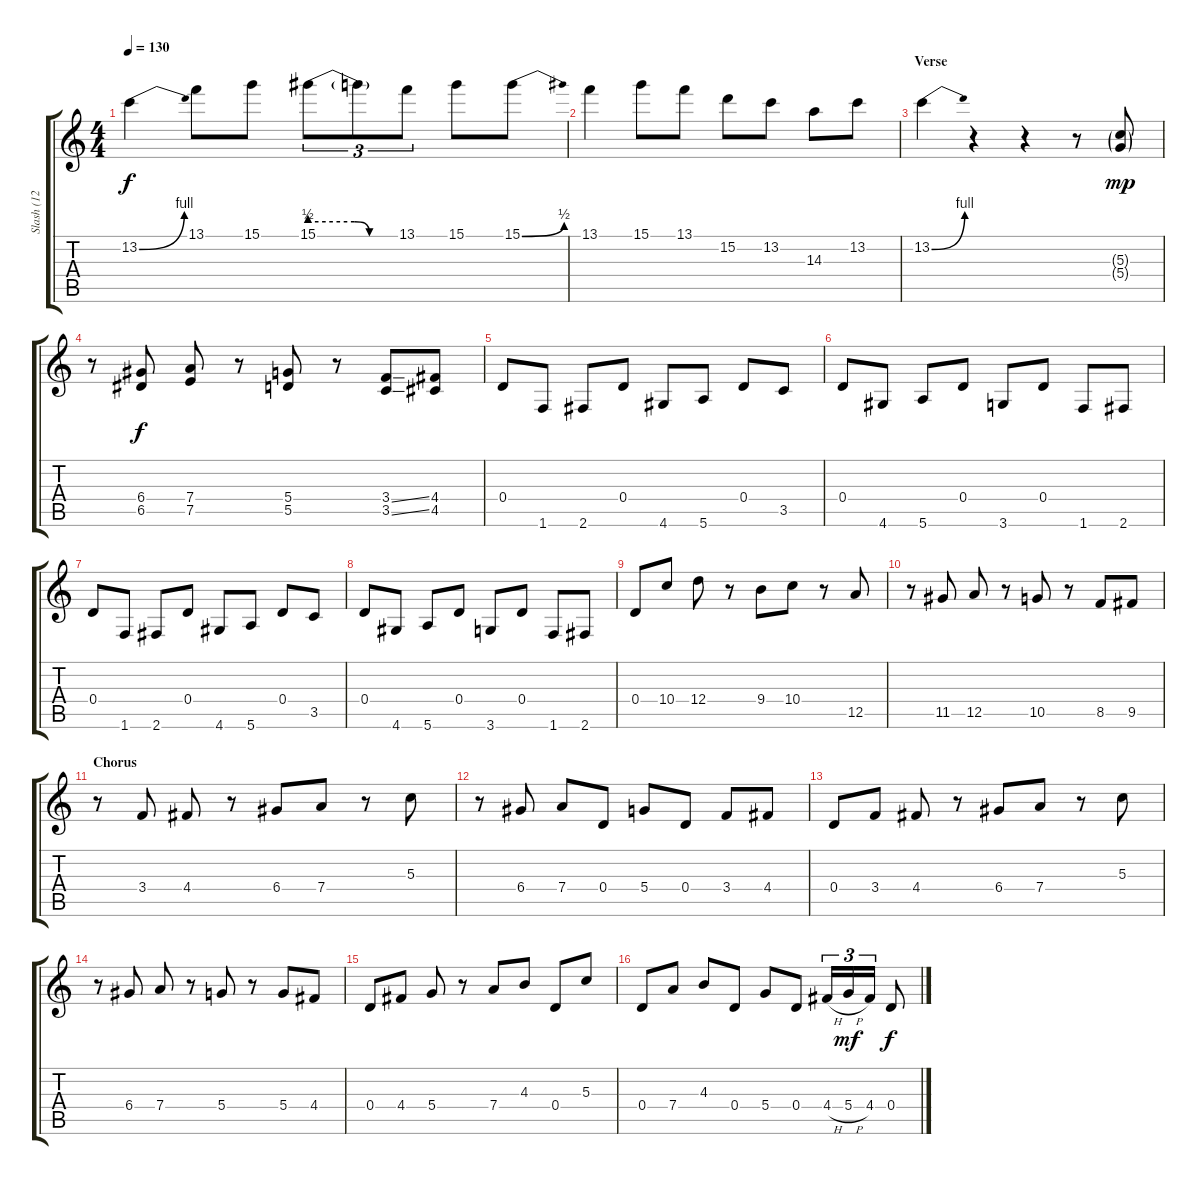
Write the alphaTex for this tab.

\track ("Slash (12 string acoustic)" "Slash (12 ") {instrument acousticguitarsteel}
\staff {score tabs}
\tuning (E4 B3 G3 D3 A2 E2) {hide}
\ts (4 4)
\tempo 130
\clef g2
\ks c
13.2{be (bend 0 0 60 4)}.4{dy f} 13.1.8 15.1.8 15.1{be (custom 0 2 30 2 40 0 60 0)}.8{tu (3 2)} 15.1{t}.8{tu (3 2)} 13.1.8{tu (3 2)} 15.1.8 15.1{be (bend 0 0 60 2)}.8 |
13.1.4 15.1.8 13.1.8 15.2.8 13.2.8 14.3.8 13.2.8 |
\section ("" "Verse")
13.2{be (bend 0 0 60 4)}.4 r.4 r.4 r.8 (5.3{g} 5.4{g}).8{dy mp} |
r.8 (6.4 6.5).8{dy f} (7.4 7.5).8 r.8 (5.4 5.5).8 r.8 (3.4{ss} 3.5{ss}).8 (4.4 4.5).8 |
0.4.8 1.6.8 2.6.8 0.4.8 4.6.8 5.6.8 0.4.8 3.5.8 |
0.4.8 4.6.8 5.6.8 0.4.8 3.6.8 0.4.8 1.6.8 2.6.8 |
0.4.8 1.6.8 2.6.8 0.4.8 4.6.8 5.6.8 0.4.8 3.5.8 |
0.4.8 4.6.8 5.6.8 0.4.8 3.6.8 0.4.8 1.6.8 2.6.8 |
0.4.8 10.4.8 12.4.8 r.8 9.4.8 10.4.8 r.8 12.5.8 |
r.8 11.5.8 12.5.8 r.8 10.5.8 r.8 8.5.8 9.5.8 |
\section ("" "Chorus")
r.8 3.4.8{volume 16} 4.4.8 r.8 6.4.8 7.4.8 r.8 5.3.8 |
r.8 6.4.8 7.4.8 0.4.8 5.4.8 0.4.8 3.4.8 4.4.8 |
0.4.8 3.4.8 4.4.8 r.8 6.4.8 7.4.8 r.8 5.3.8 |
r.8 6.4.8 7.4.8 r.8 5.4.8 r.8 5.4.8 4.4.8 |
0.4.8 4.4.8 5.4.8 r.8 7.4.8 4.3.8 0.4.8 5.3.8 |
0.4.8 7.4.8 4.3.8 0.4.8 5.4.8 0.4.8 4.4{h}.16{tu (3 2)} 5.4{h}.16{tu (3 2) dy mf} 4.4.16{tu (3 2)} 0.4.8{dy f}
